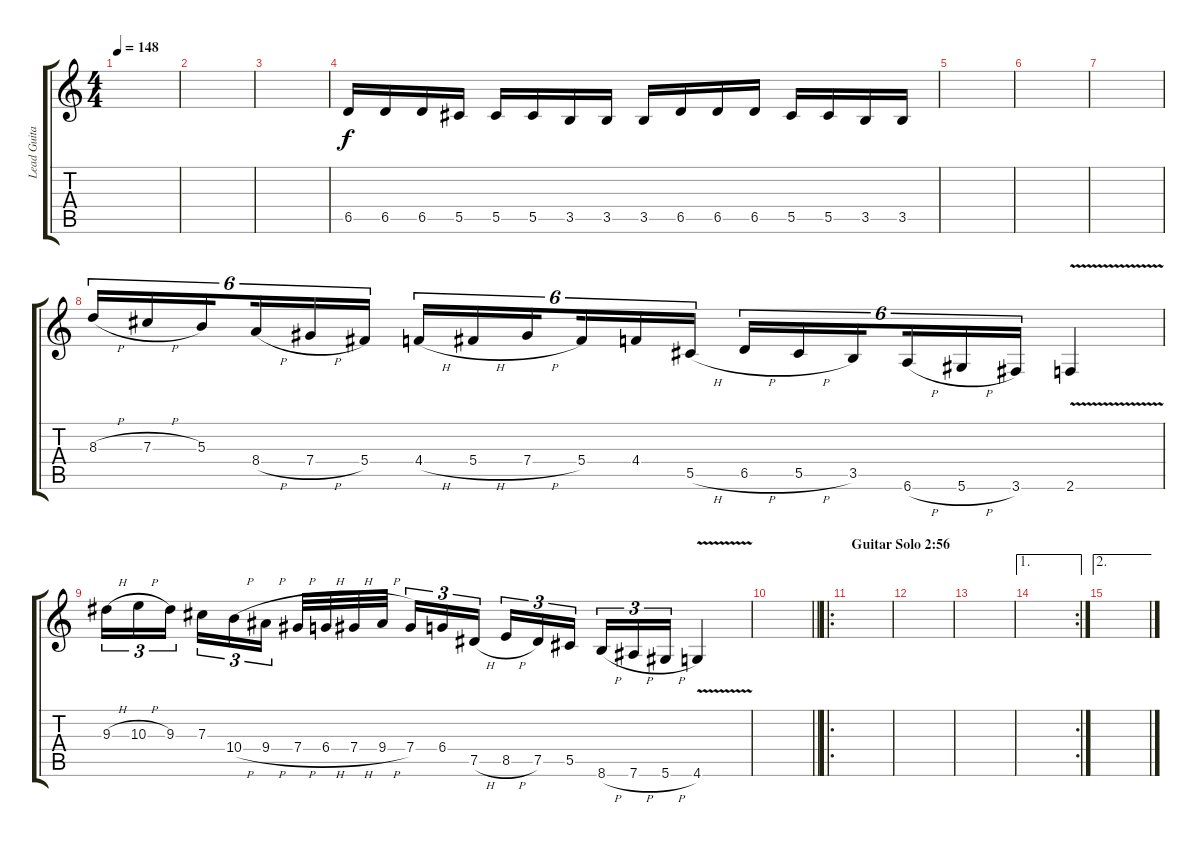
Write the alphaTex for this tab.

\track ("" "Lead Guita") {instrument overdrivenguitar}
\staff {score tabs}
\tuning (Eb4 Bb3 Gb3 Db3 Ab2 Eb2) {hide}
\ts (4 4)
\tempo 148
\clef g2
\ks c
|
|
|
6.5.16{volume 11 balance 7} 6.5.16 6.5.16 5.5.16 5.5.16 5.5.16 3.5.16 3.5.16 3.5.16 6.5.16 6.5.16 6.5.16 5.5.16 5.5.16 3.5.16 3.5.16 |
|
|
|
8.3{h}.16{tu (6 4)} 7.3{h}.16{tu (6 4)} 5.3.16{tu (6 4) beam splitsecondary} 8.4{h}.16{tu (6 4)} 7.4{h}.16{tu (6 4)} 5.4.16{tu (6 4)} 4.4{h}.16{tu (6 4)} 5.4{h}.16{tu (6 4)} 7.4{h}.16{tu (6 4) beam splitsecondary} 5.4.16{tu (6 4)} 4.4.16{tu (6 4)} 5.5{h}.16{tu (6 4)} 6.5{h}.16{tu (6 4)} 5.5{h}.16{tu (6 4)} 3.5.16{tu (6 4) beam splitsecondary} 6.6{h}.16{tu (6 4)} 5.6{h}.16{tu (6 4)} 3.6.16{tu (6 4)} 2.6{v}.4 |
9.3{h}.16{tu (3 2)} 10.3{h}.16{tu (3 2)} 9.3.16{tu (3 2) beam splitsecondary} 7.3.16{tu (3 2)} 10.4{h}.16{tu (3 2)} 9.4{h}.16{tu (3 2)} 7.4{h}.32 6.4{h}.32 7.4{h}.32 9.4{h}.32{beam splitsecondary} 7.4.16{tu (3 2)} 6.4.16{tu (3 2)} 7.5{h}.16{tu (3 2)} 8.5{h}.16{tu (3 2)} 7.5.16{tu (3 2)} 5.5.16{tu (3 2) beam splitsecondary} 8.6{h}.16{tu (3 2)} 7.6{h}.16{tu (3 2)} 5.6{h}.16{tu (3 2)} 4.6{v}.4 |
\barLineRight lightlight
|
\ro
\section ("" "Guitar Solo 2:56")
|
|
|
\ae 1
\rc 2
|
\ae 2
